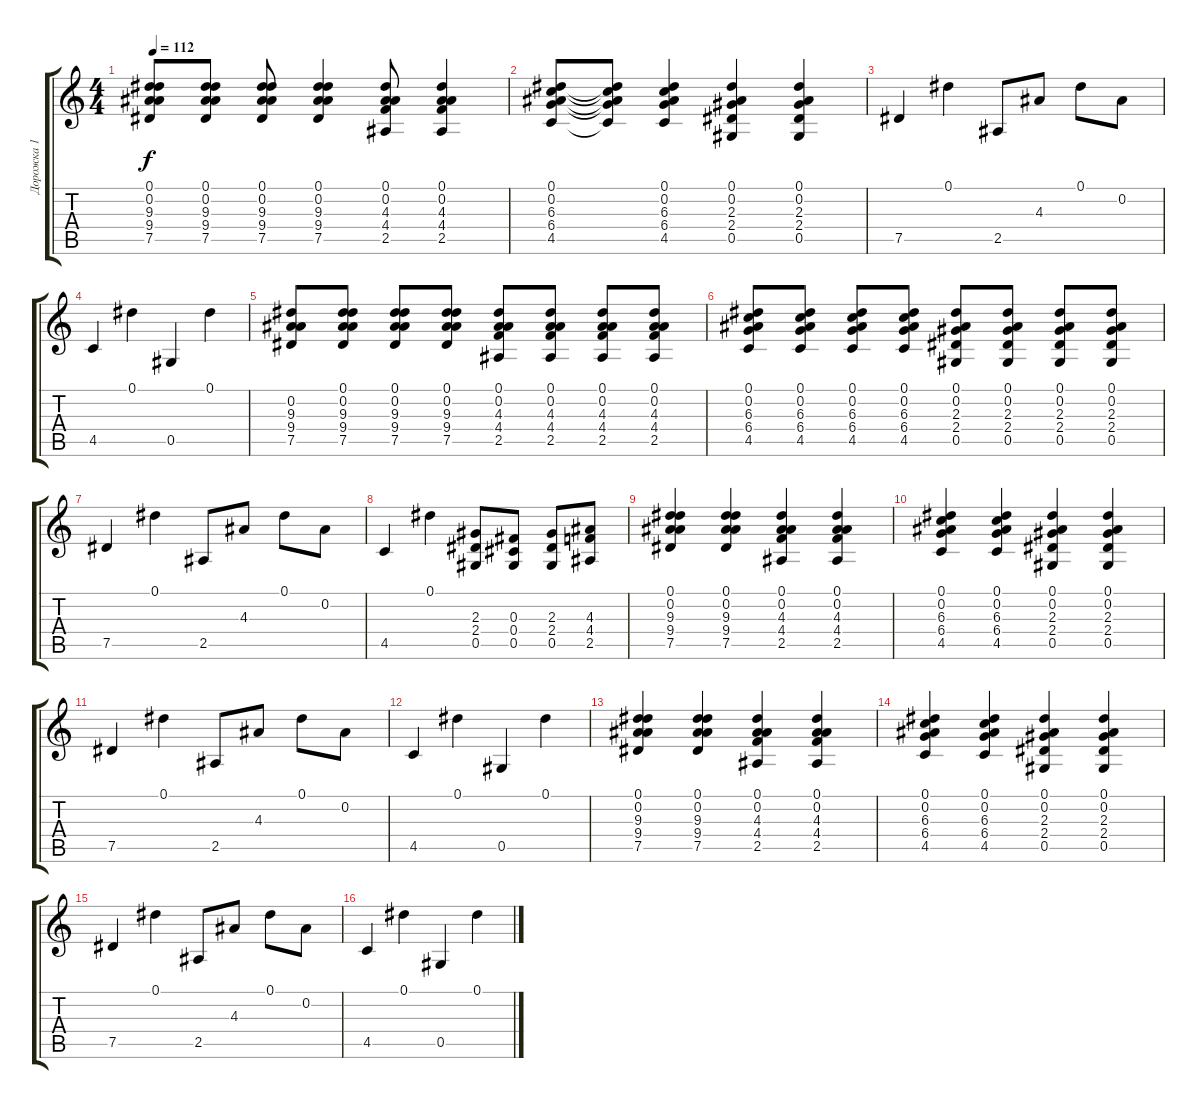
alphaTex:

\track ("Дорожка 1" "Дорожка 1") {instrument acousticguitarsteel}
\staff {score tabs}
\tuning (Eb4 Bb3 Gb3 Db3 Ab2 Eb2) {hide}
\ts (4 4)
\tempo 112
\clef g2
\ks c
(0.1 0.2 9.3 9.4 7.5).8{dy f} (0.1 0.2 9.3 9.4 7.5).8 (0.1 0.2 9.3 9.4 7.5).8 (0.1 0.2 9.3 9.4 7.5).4 (0.1 0.2 4.3 4.4 2.5).8 (0.1 0.2 4.3 4.4 2.5).4 |
(0.1 0.2 6.3 6.4 4.5).8 (0.1{t} 0.2{t} 6.3{t} 6.4{t} 4.5{t}).8 (0.1 0.2 6.3 6.4 4.5).4 (0.1 0.2 2.3 2.4 0.5).4 (0.1 0.2 2.3 2.4 0.5).4 |
7.5.4 0.1.4 2.5.8 4.3.8 0.1.8 0.2.8 |
4.5.4 0.1.4 0.5.4 0.1.4 |
(0.2 9.3 9.4 7.5).8 (0.1 0.2 9.3 9.4 7.5).8 (0.1 0.2 9.3 9.4 7.5).8 (0.1 0.2 9.3 9.4 7.5).8 (0.1 0.2 4.3 4.4 2.5).8 (0.1 0.2 4.3 4.4 2.5).8 (0.1 0.2 4.3 4.4 2.5).8 (0.1 0.2 4.3 4.4 2.5).8 |
(0.1 0.2 6.3 6.4 4.5).8 (0.1 0.2 6.3 6.4 4.5).8 (0.1 0.2 6.3 6.4 4.5).8 (0.1 0.2 6.3 6.4 4.5).8 (0.1 0.2 2.3 2.4 0.5).8 (0.1 0.2 2.3 2.4 0.5).8 (0.1 0.2 2.3 2.4 0.5).8 (0.1 0.2 2.3 2.4 0.5).8 |
7.5.4 0.1.4 2.5.8 4.3.8 0.1.8 0.2.8 |
4.5.4 0.1.4 (2.3 2.4 0.5).8 (0.3 0.4 0.5).8 (2.3 2.4 0.5).8 (4.3 4.4 2.5).8 |
(0.1 0.2 9.3 9.4 7.5).4 (0.1 0.2 9.3 9.4 7.5).4 (0.1 0.2 4.3 4.4 2.5).4 (0.1 0.2 4.3 4.4 2.5).4 |
(0.1 0.2 6.3 6.4 4.5).4 (0.1 0.2 6.3 6.4 4.5).4 (0.1 0.2 2.3 2.4 0.5).4 (0.1 0.2 2.3 2.4 0.5).4 |
7.5.4 0.1.4 2.5.8 4.3.8 0.1.8 0.2.8 |
4.5.4 0.1.4 0.5.4 0.1.4 |
(0.1 0.2 9.3 9.4 7.5).4 (0.1 0.2 9.3 9.4 7.5).4 (0.1 0.2 4.3 4.4 2.5).4 (0.1 0.2 4.3 4.4 2.5).4 |
(0.1 0.2 6.3 6.4 4.5).4 (0.1 0.2 6.3 6.4 4.5).4 (0.1 0.2 2.3 2.4 0.5).4 (0.1 0.2 2.3 2.4 0.5).4 |
7.5.4 0.1.4 2.5.8 4.3.8 0.1.8 0.2.8 |
4.5.4 0.1.4 0.5.4 0.1.4
